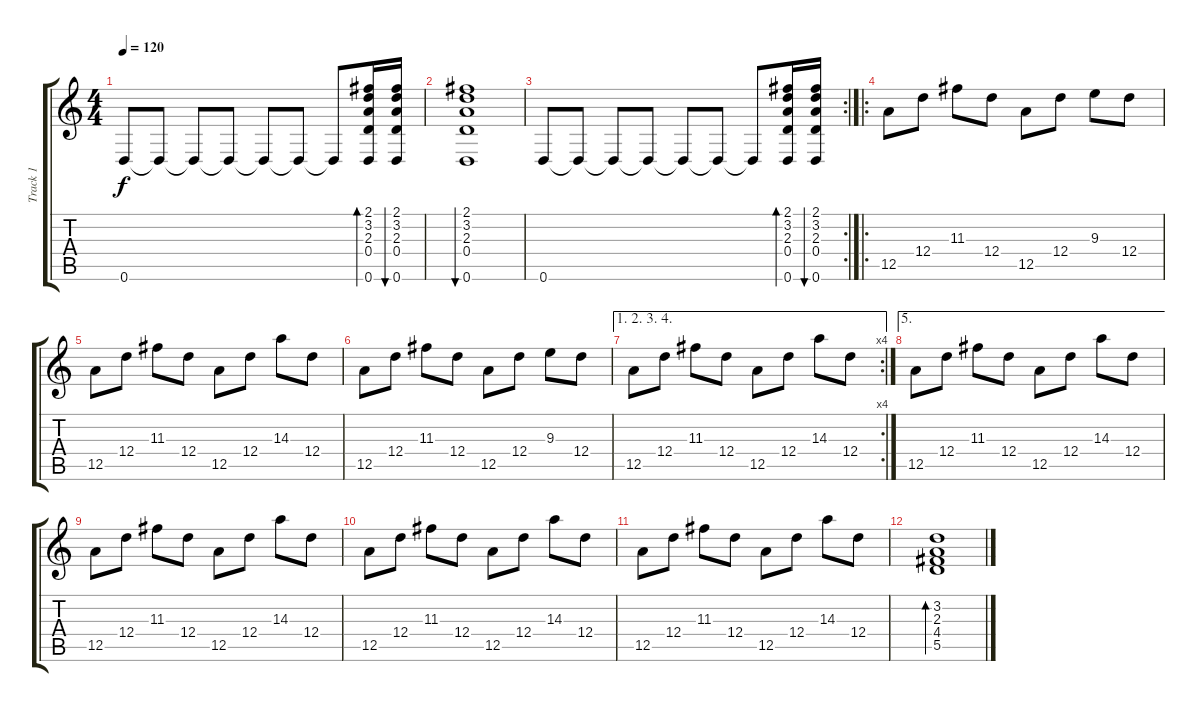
\track ("Track 1" "Track 1") {instrument acousticguitarsteel}
\staff {score tabs}
\tuning (E4 B3 G3 D3 A2 D2) {hide}
\ts (4 4)
\tempo 120
\clef g2
\ks c
0.6.8{dy f} 0.6{t}.8 0.6{t}.8 0.6{t}.8 0.6{t}.8 0.6{t}.8 0.6{t}.8 (2.1 3.2 2.3 0.4 0.6).16{bd 60} (2.1 3.2 2.3 0.4 0.6).16{bu 60} |
(2.1 3.2 2.3 0.4 0.6).1{bu 60} |
\rc 2
0.6.8 0.6{t}.8 0.6{t}.8 0.6{t}.8 0.6{t}.8 0.6{t}.8 0.6{t}.8 (2.1 3.2 2.3 0.4 0.6).16{bd 60} (2.1 3.2 2.3 0.4 0.6).16{bu 60} |
\ro
12.5.8 12.4.8 11.3.8 12.4.8 12.5.8 12.4.8 9.3.8 12.4.8 |
12.5.8 12.4.8 11.3.8 12.4.8 12.5.8 12.4.8 14.3.8 12.4.8 |
12.5.8 12.4.8 11.3.8 12.4.8 12.5.8 12.4.8 9.3.8 12.4.8 |
\ae (1 2 3 4)
\rc 4
12.5.8 12.4.8 11.3.8 12.4.8 12.5.8 12.4.8 14.3.8 12.4.8 |
\ae 5
12.5.8 12.4.8 11.3.8 12.4.8 12.5.8 12.4.8 14.3.8 12.4.8 |
12.5.8 12.4.8 11.3.8 12.4.8 12.5.8 12.4.8 14.3.8 12.4.8 |
12.5.8 12.4.8 11.3.8 12.4.8 12.5.8 12.4.8 14.3.8 12.4.8 |
12.5.8 12.4.8 11.3.8 12.4.8 12.5.8 12.4.8 14.3.8 12.4.8 |
(3.2 2.3 4.4 5.5).1{bd 480}
